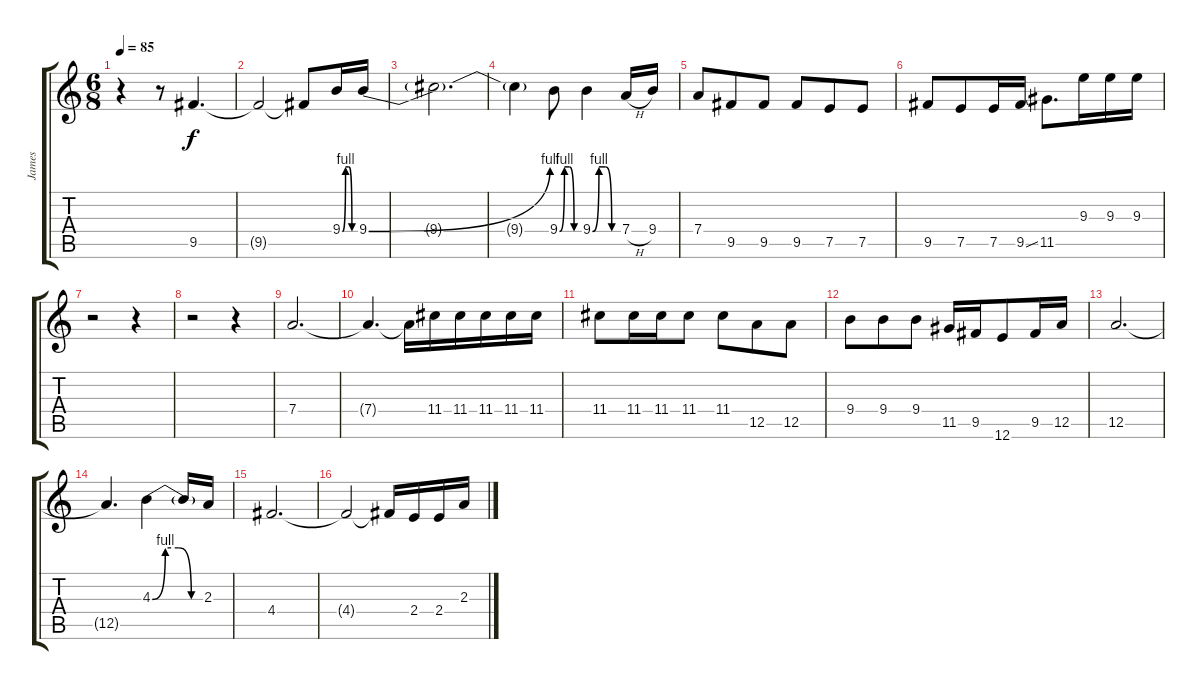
\track ("James" "James") {instrument distortionguitar}
\staff {score tabs}
\tuning (E4 B3 G3 D3 A2 E2) {hide}
\ts (6 8)
\tempo 85
\clef g2
\ks c
r.4{dy f} r.8 9.5.4{d} |
9.5{t}.2 9.5{t}.8 9.4{be (custom 0 0 15 4 30 4 45 0 60 0)}.16 9.4{be (bend 0 0 60 4)}.16 |
9.4{t}.2{d} |
9.4{t}.4 9.4{be (custom 0 0 15 4 30 4 45 0 60 0)}.8 9.4{be (custom 0 0 15 4 30 4 45 0 60 0)}.4 7.4{h}.16 9.4.16 |
7.4.8 9.5.8 9.5.8 9.5.8 7.5.8 7.5.8 |
9.5.8 7.5.8 7.5.16 9.5{ss}.16 11.5.8{d} 9.3.16 9.3.16 9.3.16 |
r.2 r.4 |
r.2 r.4 |
7.4.2{d} |
7.4{t}.4{d} 7.4{t}.16 11.4.16 11.4.16 11.4.16 11.4.16 11.4.16 |
11.4.8 11.4.16 11.4.16 11.4.8 11.4.8 12.5.8 12.5.8 |
9.4.8 9.4.8 9.4.8 11.5.16 9.5.16 12.6.8 9.5.16 12.5.16 |
12.5.2{d} |
12.5{t}.4{d} 4.3{be (custom 0 0 15 4 30 4 45 0 60 0)}.4 4.3{t}.16 2.3.16 |
4.4.2{d} |
4.4{t}.2 4.4{t}.16 2.4.16 2.4.16 2.3.16
